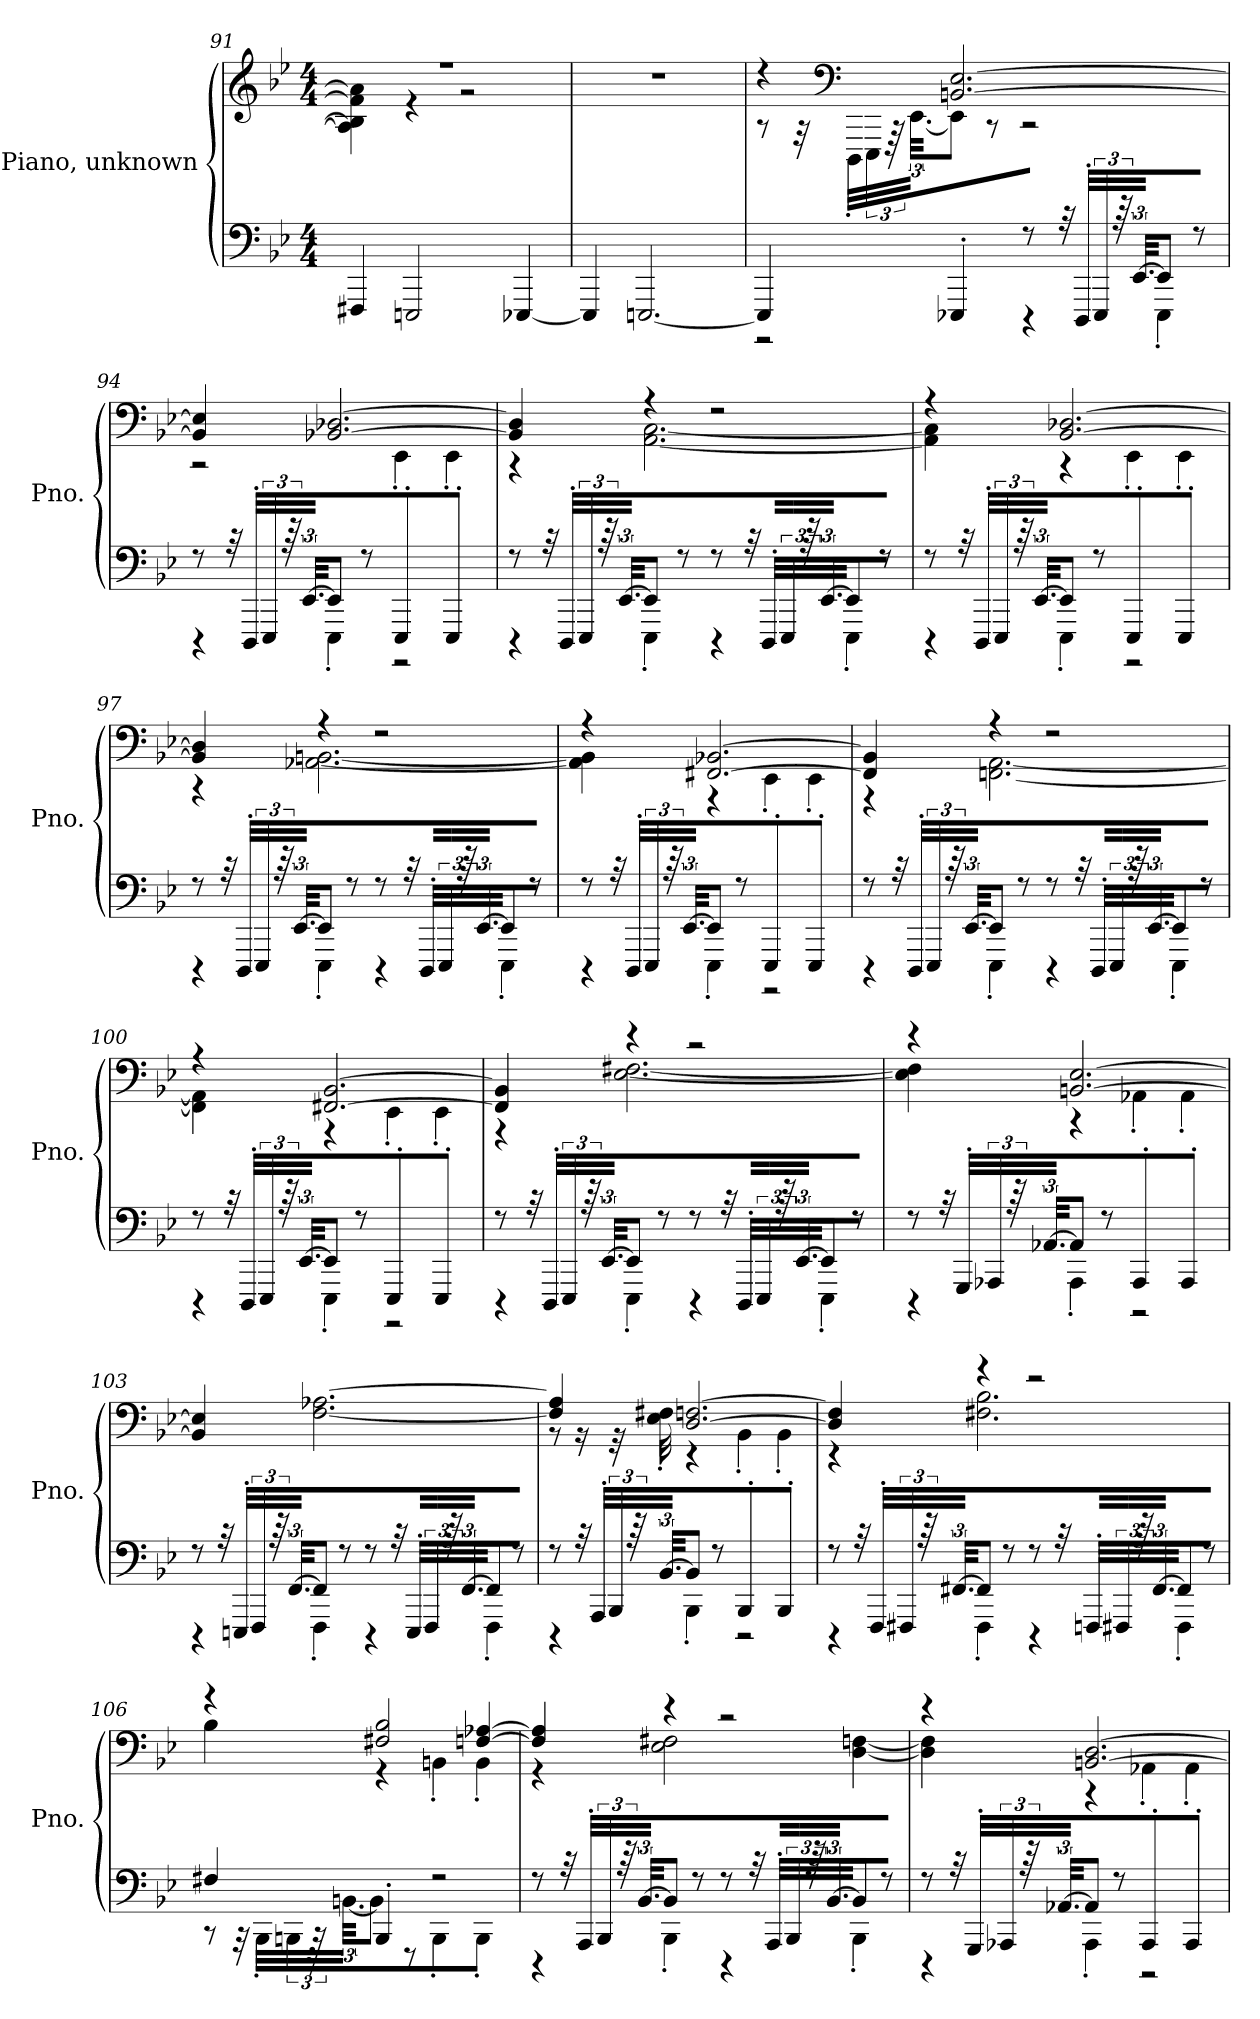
**kern	**kern
*part1	*part1
*staff2	*staff1
*I"Piano, unknown	*
*I'Pno.	*
*clefF4	*clefG2
*k[b-e-]	*k[b-e-]
*M4/4	*M4/4
=91	=91
*	*^
4FFF#X/	1r	4A\] 4B\] 4f#\] 4a\]
2EEEn/	.	4r
.	.	2r
[4EEE-X/	.	.
*	*v	*v
=92	=92
4EEE-/]	1r
[2.EEEn/	.
!!LO:LB:g=z
=93	=93
*^	*^
4EEE/]	2r	4r	8r
.	.	.	32r
*	*	*clefF4	*
.	.	.	32DDD'\LLL
.	.	.	48EEE-\JJJ
.	.	.	96r
.	.	.	[48.EE-\KKL
4EEE-X'/	.	[2.BBn/ [2.E-/	8EE-\J]
.	.	.	8r
8r	4r	.	2r
32r	.	.	.
32DDD'/LLL	.	.	.
48EEE-/JJJ	.	.	.
96r	.	.	.
[48.EE-/KKL	.	.	.
8EE-/J]	4EEE-'\	.	.
8r	.	.	.
=94	=94	=94	=94
8r	4r	4BB/] 4E-/]	2r
32r	.	.	.
32DDD'/LLL	.	.	.
48EEE-/JJJ	.	.	.
96r	.	.	.
[48.EE-/KKL	.	.	.
8EE-/J]	4EEE-'\	[2.BB-X/ [2.D-X/	.
8r	.	.	.
4EEE-'/	2r	.	4EE-'\
4EEE-'/	.	.	4EE-'\
!!LO:LB:g=z	!!
=95	=95	=95	=95
8r	4r	4BB-/] 4D-/]	4r
32r	.	.	.
32DDD'/LLL	.	.	.
48EEE-/JJJ	.	.	.
96r	.	.	.
[48.EE-/KKL	.	.	.
8EE-/J]	4EEE-'\	4r	[2.AA\ [2.C\
8r	.	.	.
8r	4r	2r	.
32r	.	.	.
32DDD'/LLL	.	.	.
48EEE-/JJJ	.	.	.
96r	.	.	.
[48.EE-/KKL	.	.	.
8EE-/J]	4EEE-'\	.	.
8r	.	.	.
=96	=96	=96	=96
8r	4r	4r	4AA\] 4C\]
32r	.	.	.
32DDD'/LLL	.	.	.
48EEE-/JJJ	.	.	.
96r	.	.	.
[48.EE-/KKL	.	.	.
8EE-/J]	4EEE-'\	[2.BB-/ [2.D-X/	4r
8r	.	.	.
4EEE-'/	2r	.	4EE-'\
4EEE-'/	.	.	4EE-'\
!!LO:LB:g=z	!!
=97	=97	=97	=97
8r	4r	4BB-/] 4D-/]	4r
32r	.	.	.
32DDD'/LLL	.	.	.
48EEE-/JJJ	.	.	.
96r	.	.	.
[48.EE-/KKL	.	.	.
8EE-/J]	4EEE-'\	4r	[2.AA-X\ [2.BBn\
8r	.	.	.
8r	4r	2r	.
32r	.	.	.
32DDD'/LLL	.	.	.
48EEE-/JJJ	.	.	.
96r	.	.	.
[48.EE-/KKL	.	.	.
8EE-/J]	4EEE-'\	.	.
8r	.	.	.
=98	=98	=98	=98
8r	4r	4r	4AA-\] 4BB\]
32r	.	.	.
32DDD'/LLL	.	.	.
48EEE-/JJJ	.	.	.
96r	.	.	.
[48.EE-/KKL	.	.	.
8EE-/J]	4EEE-'\	[2.FF#X/ [2.BB-X/	4r
8r	.	.	.
4EEE-'/	2r	.	4EE-'\
4EEE-'/	.	.	4EE-'\
!!LO:PB:g=z	!!
=99	=99	=99	=99
8r	4r	4FF#/] 4BB-/]	4r
32r	.	.	.
32DDD'/LLL	.	.	.
48EEE-/JJJ	.	.	.
96r	.	.	.
[48.EE-/KKL	.	.	.
8EE-/J]	4EEE-'\	4r	[2.FFn\ [2.AA\
8r	.	.	.
8r	4r	2r	.
32r	.	.	.
32DDD'/LLL	.	.	.
48EEE-/JJJ	.	.	.
96r	.	.	.
[48.EE-/KKL	.	.	.
8EE-/J]	4EEE-'\	.	.
8r	.	.	.
=100	=100	=100	=100
8r	4r	4r	4FF\] 4AA\]
32r	.	.	.
32DDD'/LLL	.	.	.
48EEE-/JJJ	.	.	.
96r	.	.	.
[48.EE-/KKL	.	.	.
8EE-/J]	4EEE-'\	[2.FF#X/ [2.BB-/	4r
8r	.	.	.
4EEE-'/	2r	.	4EE-'\
4EEE-'/	.	.	4EE-'\
!!LO:LB:g=z	!!
=101	=101	=101	=101
8r	4r	4FF#/] 4BB-/]	4r
32r	.	.	.
32DDD'/LLL	.	.	.
48EEE-/JJJ	.	.	.
96r	.	.	.
[48.EE-/KKL	.	.	.
8EE-/J]	4EEE-'\	4r	[2.E-\ [2.F#X\
8r	.	.	.
8r	4r	2r	.
32r	.	.	.
32DDD'/LLL	.	.	.
48EEE-/JJJ	.	.	.
96r	.	.	.
[48.EE-/KKL	.	.	.
8EE-/J]	4EEE-'\	.	.
8r	.	.	.
=102	=102	=102	=102
8r	4r	4r	4E-\] 4F#\]
32r	.	.	.
32GGG'/LLL	.	.	.
48AAA-X/JJJ	.	.	.
96r	.	.	.
[48.AA-X/KKL	.	.	.
8AA-/J]	4AAA-'\	[2.BBn/ [2.E-/	4r
8r	.	.	.
4AAA-'/	2r	.	4AA-X'\
4AAA-'/	.	.	4AA-'\
*	*	*v	*v
!!LO:LB:g=z
=103	=103	=103
8r	4r	4BB/] 4E-/]
32r	.	.
32EEEn'/LLL	.	.
48FFF/JJJ	.	.
96r	.	.
[48.FF/KKL	.	.
8FF/J]	4FFF'\	[2.F\ [2.A-X\
8r	.	.
8r	4r	.
32r	.	.
32EEE'/LLL	.	.
48FFF/JJJ	.	.
96r	.	.
[48.FF/KKL	.	.
8FF/J]	4FFF'\	.
8r	.	.
=104	=104	=104
*	*	*^
8r	4r	4F/] 4A-/]	8r
32r	.	.	16r
32AAA'/LLL	.	.	.
48BBB-/JJJ	.	.	32r
96r	.	.	.
[48.BB-/KKL	.	.	32E-\' 32F#X\'
8BB-/J]	4BBB-'\	[2.D/ [2.Fn/	4r
8r	.	.	.
4BBB-'/	2r	.	4BB-'\
4BBB-'/	.	.	4BB-'\
!!LO:LB:g=z	!!
=105	=105	=105	=105
8r	4r	4D/] 4F/]	4r
32r	.	.	.
32FFF'/LLL	.	.	.
48FFF#X/JJJ	.	.	.
96r	.	.	.
[48.FF#X/KKL	.	.	.
8FF#/J]	4FFF#'\	4r	2.F#X\ 2.B-\
8r	.	.	.
8r	4r	2r	.
32r	.	.	.
32FFFn'/LLL	.	.	.
48FFF#X/JJJ	.	.	.
96r	.	.	.
[48.FF#/KKL	.	.	.
8FF#/J]	4FFF#'\	.	.
8r	.	.	.
=106	=106	=106	=106
4F#X/	8r	4r	4B-\
.	32r	.	.
.	32BBB-'\LLL	.	.
.	48BBBn\JJJ	.	.
.	96r	.	.
.	[48.BBn\KKL	.	.
4BBB'/	8BB\J]	2F#X/ 2B-/	4r
.	8r	.	.
2r	4BBB'\	.	4BBn'\
.	4BBB'\	[4Fn/ [4A-X/	4BB'\
!!LO:LB:g=z	!!
=107	=107	=107	=107
8r	4r	4F/] 4A-/]	4r
32r	.	.	.
32AAA'/LLL	.	.	.
48BBB-/JJJ	.	.	.
96r	.	.	.
[48.BB-/KKL	.	.	.
8BB-/J]	4BBB-'\	4r	2E-\ 2F#X\
8r	.	.	.
8r	4r	2r	.
32r	.	.	.
32AAA'/LLL	.	.	.
48BBB-/JJJ	.	.	.
96r	.	.	.
[48.BB-/KKL	.	.	.
8BB-/J]	4BBB-'\	.	[4D\ [4Fn\
8r	.	.	.
=108	=108	=108	=108
8r	4r	4r	4D\] 4F\]
32r	.	.	.
32GGG'/LLL	.	.	.
48AAA-X/JJJ	.	.	.
96r	.	.	.
[48.AA-X/KKL	.	.	.
8AA-/J]	4AAA-'\	[2.BBn/ [2.D/	4r
8r	.	.	.
4AAA-'/	2r	.	4AA-X'\
4AAA-'/	.	.	4AA-'\
*v	*v	*	*
*	*v	*v
=	=
*-	*-
